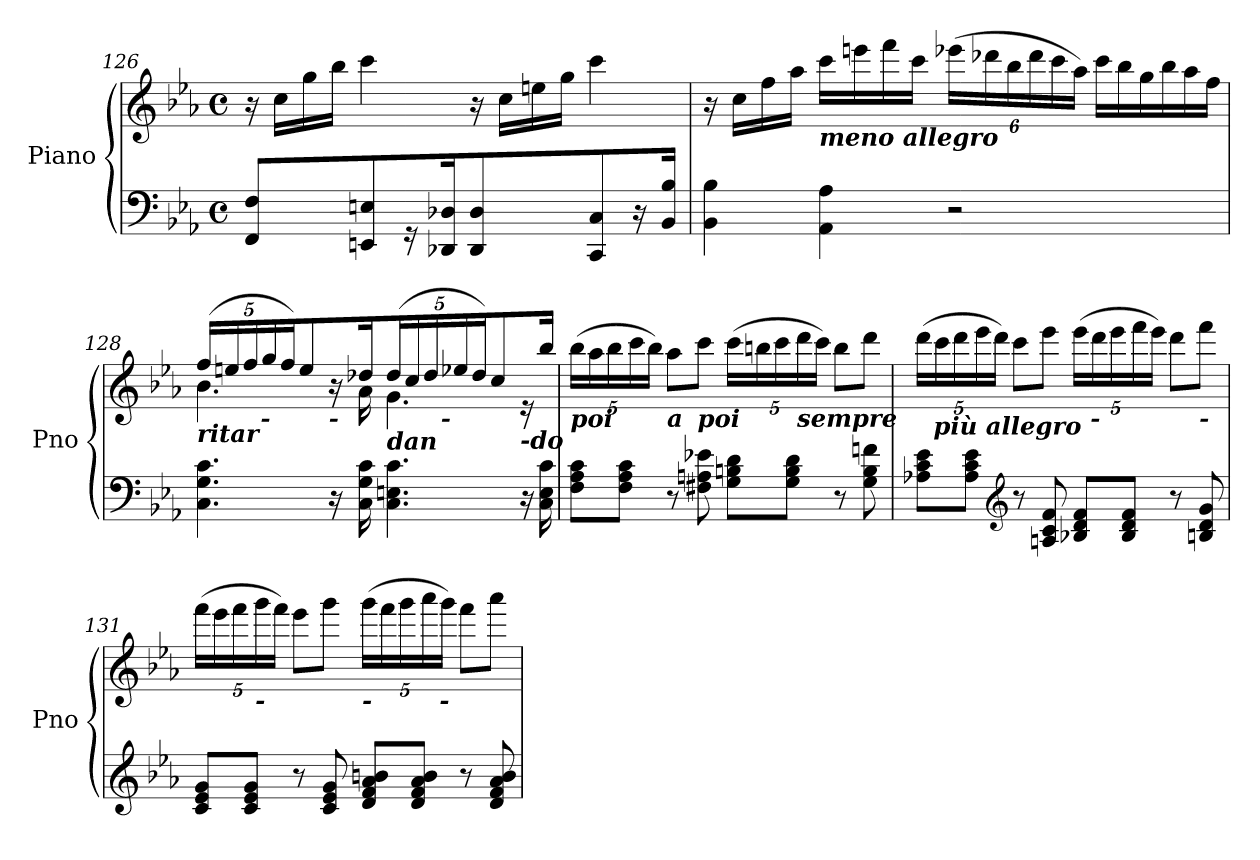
**kern	**kern	**dynam
*part1	*part1	*part1
*staff2	*staff1	*staff1/2
*I"Piano	*	*
*I'Pno	*	*
*clefF4	*clefG2	*
*k[b-e-a-]	*k[b-e-a-]	*
*M4/4	*M4/4	*
*met(c)	*met(c)	*
=126	=126	=126
4FF/ 4F/	16r	.
.	16cc\LL	.
.	16gg\	.
.	16bb-\JJ	.
8EEn/ 8En/L	4ccc\	.
16r	.	.
16DD-X/ 16D-X/JJ	.	.
4DD-/ 4D-/	16r	.
.	16cc\LL	.
.	16een\	.
.	16gg\JJ	.
8CC/ 8C/L	4ccc\	.
16r	.	.
16BB-/ 16B-/JJ	.	.
!!LO:PB:g=z
=127	=127	=127
4BB-\ 4B-\	16r	.
.	16cc\LL	.
.	16ff\	.
.	16aa-\JJ	.
!	!LO:TX:b:Bi:t=meno allegro	!
4AA-\ 4A-\	16ccc\LL	.
.	16eeen\	.
.	16fff\	.
.	16ccc\JJ	.
*	*Xbrackettup	*
2r	(24eee-X\LL	.
.	24ddd-X\	.
.	24bb-\	.
.	24ddd-\	.
.	24ccc\	.
.	24aa-\JJ)	.
*	*Xtuplet	*
.	24ccc\LL	.
.	24bb-\	.
.	24gg\	.
.	24bb-\	.
.	24aa-\	.
.	24ff\JJ	.
=128	=128	=128
*	*tuplet	*
*	*^	*
!	!LO:TX:b:Bi:t=ritar	!	!
4.C\ 4.G\ 4.c\	(20ff/LL	4.b-\	.
.	20een/	.	.
.	20ff/	.	.
!	!LO:TX:b:Bi:t=-	!	!
.	20gg/	.	.
.	20ff/JJ)	.	.
.	8ee/L	.	.
!	!LO:TX:b:Bi:t=-	!	!
16r	16r	16ryy	.
16C\ 16G\ 16c\	16dd-X/JJ	16a-\	.
!	!LO:TX:b:Bi:t=dan	!	!
4.C\ 4.En\ 4.c\	(20dd-/LL	4.g\	.
.	20cc/	.	.
.	20dd-/	.	.
!	!LO:TX:b:Bi:t=-	!	!
.	20ee-X/	.	.
.	20dd-/JJ)	.	.
.	8cc/L	.	.
!	!LO:TX:b:Bi:t=-do	!	!
16r	16re	8ryy	.
16C\ 16E\ 16c\	16bb-/JJ	.	.
*	*v	*v	*
!!LO:LB:g=z
=129	=129	=129
!	!LO:TX:b:Bi:t=poi	!
!	!	!LO:DY:b
8F\ 8A-\ 8c\L	(20bb-\LL	other-dynamics
.	20aa-\	.
.	20bb-\	.
8F\ 8A-\ 8c\J	.	.
.	20ccc\	.
.	20bb-\JJ)	.
!	!LO:TX:b:Bi:t=a	!
8r	8aa-\L	.
!	!LO:TX:b:Bi:t=poi	!
8F#X\ 8An\ 8e-X\	8ccc\J	.
8G\ 8Bn\ 8d\L	(20ccc\LL	.
.	20bbn\	.
.	20ccc\	.
8G\ 8B\ 8d\J	.	.
!	!LO:TX:b:Bi:t=sempre	!
.	20ddd\	.
.	20ccc\JJ)	.
8r	8bb\L	.
8G\ 8B\ 8fn\	8ddd\J	.
=130	=130	=130
8A-X\ 8c\ 8e-\L	(20ddd\LL	.
!	!LO:TX:b:Bi:t=più allegro	!
.	20ccc\	.
.	20ddd\	.
8A-\ 8c\ 8e-\J	.	.
.	20eee-\	.
.	20ddd\JJ)	.
*clefG2	*	*
8r	8ccc\L	.
8An/ 8c/ 8f/	8eee-\J	.
8B-X/ 8d/ 8f/L	(20eee-\LL	.
!	!LO:TX:b:Bi:t=-	!
.	20ddd\	.
.	20eee-\	.
8B-/ 8d/ 8f/J	.	.
.	20fff\	.
.	20eee-\JJ)	.
8r	8ddd\L	.
!	!LO:TX:b:Bi:t=-	!
8Bn/ 8d/ 8g/	8fff\J	.
!!LO:LB:g=z
=131	=131	=131
8c/ 8e-/ 8g/L	(20fff\LL	.
.	20eee-\	.
.	20fff\	.
8c/ 8e-/ 8g/J	.	.
!	!LO:TX:b:Bi:t=-	!
.	20ggg\	.
.	20fff\JJ)	.
8r	8eee-\L	.
8c/ 8e-/ 8g/	8ggg\J	.
!	!LO:TX:b:Bi:t=-	!
8d/ 8f/ 8a-/ 8bn/L	(20ggg\LL	.
.	20fff\	.
.	20ggg\	.
8d/ 8f/ 8a-/ 8b/J	.	.
.	20aaa-\	.
!	!LO:TX:b:Bi:t=-	!
.	20ggg\JJ)	.
8r	8fff\L	.
8d/ 8f/ 8a-/ 8b/	8aaa-\J	.
=	=	=
*-	*-	*-
